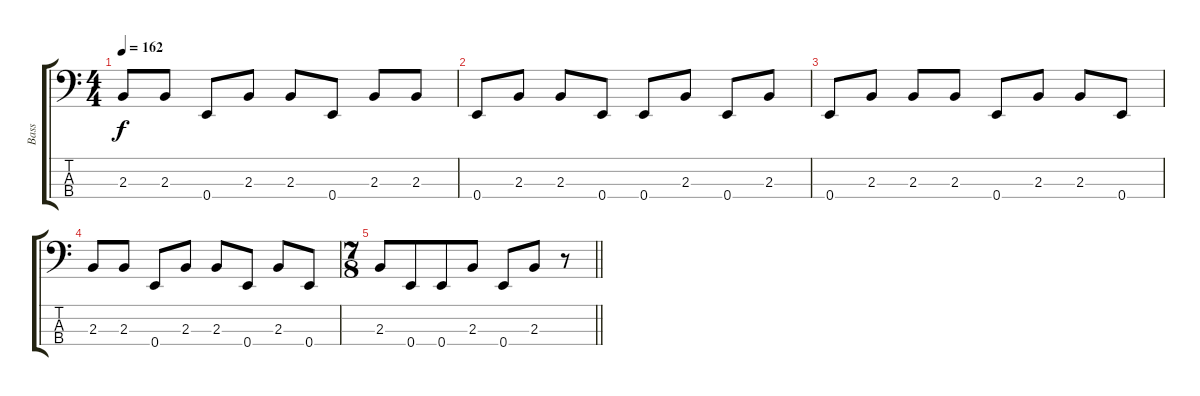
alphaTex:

\track ("Bass" "Bass") {instrument electricbassfinger}
\staff {score tabs}
\tuning (G2 D2 A1 E1) {hide}
\ts (4 4)
\tempo 162
\clef f4
\ks c
2.3.8{dy f} 2.3.8 0.4.8 2.3.8 2.3.8 0.4.8 2.3.8 2.3.8 |
0.4.8 2.3.8 2.3.8 0.4.8 0.4.8 2.3.8 0.4.8 2.3.8 |
0.4.8 2.3.8 2.3.8 2.3.8 0.4.8 2.3.8 2.3.8 0.4.8 |
2.3.8 2.3.8 0.4.8 2.3.8 2.3.8 0.4.8 2.3.8 0.4.8 |
\ts (7 8)
\barLineRight lightlight
2.3.8 0.4.8 0.4.8 2.3.8 0.4.8 2.3.8 r.8
